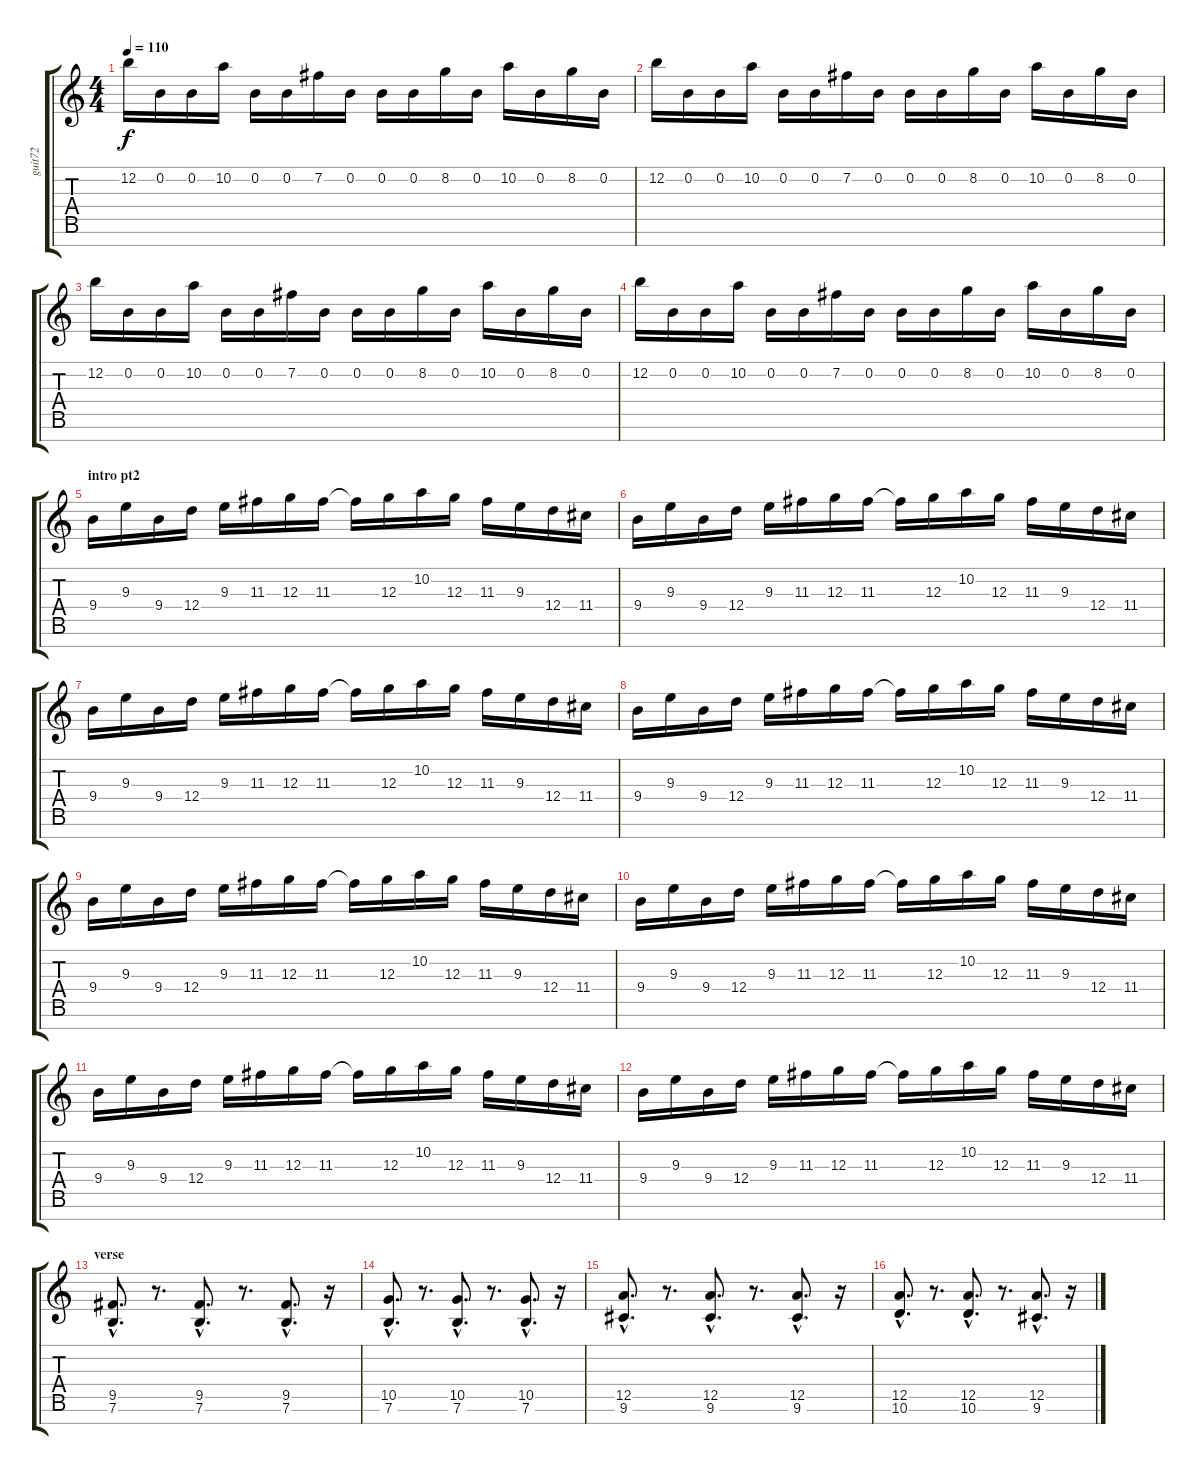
\track ("guit72" "guit72") {instrument distortionguitar}
\staff {score tabs}
\tuning (E4 B3 G3 D3 A2 E2 B1) {hide}
\ts (4 4)
\tempo 110
\clef g2
\ks c
12.2.16{dy f} 0.2.16 0.2.16 10.2.16 0.2.16 0.2.16 7.2.16 0.2.16 0.2.16 0.2.16 8.2.16 0.2.16 10.2.16 0.2.16 8.2.16 0.2.16 |
12.2.16 0.2.16 0.2.16 10.2.16 0.2.16 0.2.16 7.2.16 0.2.16 0.2.16 0.2.16 8.2.16 0.2.16 10.2.16 0.2.16 8.2.16 0.2.16 |
12.2.16 0.2.16 0.2.16 10.2.16 0.2.16 0.2.16 7.2.16 0.2.16 0.2.16 0.2.16 8.2.16 0.2.16 10.2.16 0.2.16 8.2.16 0.2.16 |
12.2.16 0.2.16 0.2.16 10.2.16 0.2.16 0.2.16 7.2.16 0.2.16 0.2.16 0.2.16 8.2.16 0.2.16 10.2.16 0.2.16 8.2.16 0.2.16 |
\section ("" "intro pt2")
9.4.16 9.3.16 9.4.16 12.4.16 9.3.16 11.3.16 12.3.16 11.3.16 11.3{t}.16 12.3.16 10.2.16 12.3.16 11.3.16 9.3.16 12.4.16 11.4.16 |
9.4.16 9.3.16 9.4.16 12.4.16 9.3.16 11.3.16 12.3.16 11.3.16 11.3{t}.16 12.3.16 10.2.16 12.3.16 11.3.16 9.3.16 12.4.16 11.4.16 |
9.4.16 9.3.16 9.4.16 12.4.16 9.3.16 11.3.16 12.3.16 11.3.16 11.3{t}.16 12.3.16 10.2.16 12.3.16 11.3.16 9.3.16 12.4.16 11.4.16 |
9.4.16 9.3.16 9.4.16 12.4.16 9.3.16 11.3.16 12.3.16 11.3.16 11.3{t}.16 12.3.16 10.2.16 12.3.16 11.3.16 9.3.16 12.4.16 11.4.16 |
9.4.16 9.3.16 9.4.16 12.4.16 9.3.16 11.3.16 12.3.16 11.3.16 11.3{t}.16 12.3.16 10.2.16 12.3.16 11.3.16 9.3.16 12.4.16 11.4.16 |
9.4.16 9.3.16 9.4.16 12.4.16 9.3.16 11.3.16 12.3.16 11.3.16 11.3{t}.16 12.3.16 10.2.16 12.3.16 11.3.16 9.3.16 12.4.16 11.4.16 |
9.4.16 9.3.16 9.4.16 12.4.16 9.3.16 11.3.16 12.3.16 11.3.16 11.3{t}.16 12.3.16 10.2.16 12.3.16 11.3.16 9.3.16 12.4.16 11.4.16 |
9.4.16 9.3.16 9.4.16 12.4.16 9.3.16 11.3.16 12.3.16 11.3.16 11.3{t}.16 12.3.16 10.2.16 12.3.16 11.3.16 9.3.16 12.4.16 11.4.16 |
\section ("" "verse")
(9.5{hac} 7.6{hac}).8{d} r.8{d} (9.5{hac} 7.6{hac}).8{d} r.8{d} (9.5{hac} 7.6{hac}).8{d} r.16 |
(10.5{hac} 7.6{hac}).8{d} r.8{d} (10.5{hac} 7.6{hac}).8{d} r.8{d} (10.5{hac} 7.6{hac}).8{d} r.16 |
(12.5{hac} 9.6{hac}).8{d} r.8{d} (12.5{hac} 9.6{hac}).8{d} r.8{d} (12.5{hac} 9.6{hac}).8{d} r.16 |
(12.5{hac} 10.6{hac}).8{d} r.8{d} (12.5{hac} 10.6{hac}).8{d} r.8{d} (12.5{hac} 9.6{hac}).8{d} r.16
